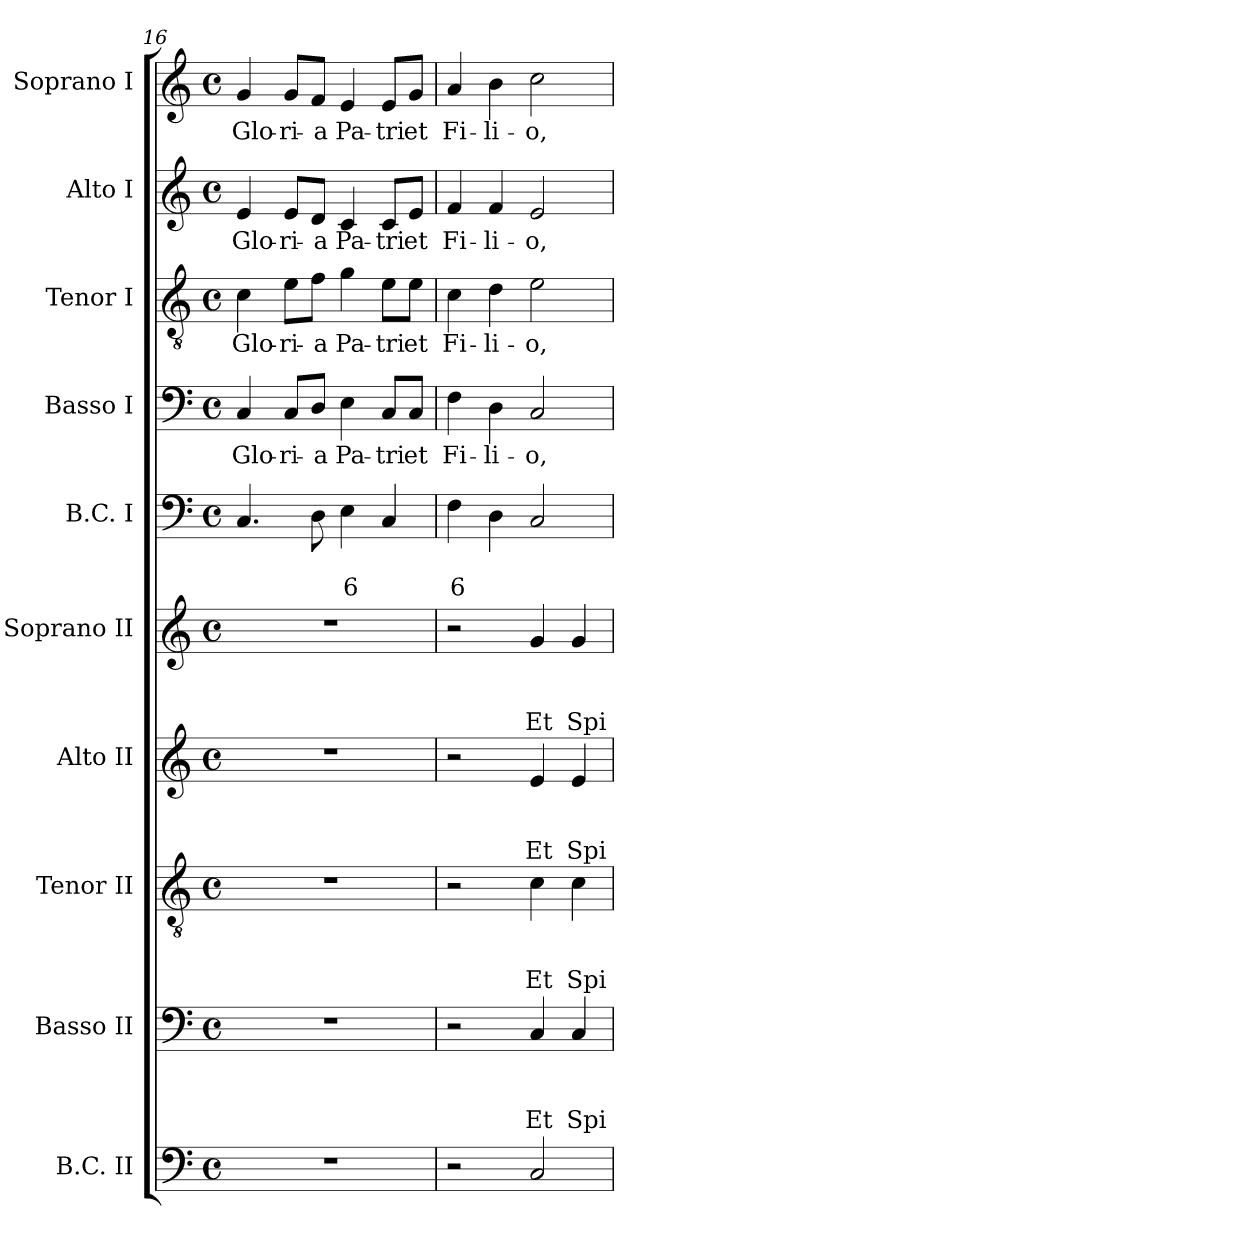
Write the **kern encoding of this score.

**kern	**kern	**text	**text	**text	**kern	**text	**text	**text	**kern	**text	**text	**text	**kern	**text	**text	**text	**kern	**text	**text	**kern	**text	**kern	**text	**kern	**text	**kern	**text
*part10	*part9	*part9	*part9	*part9	*part8	*part8	*part8	*part8	*part7	*part7	*part7	*part7	*part6	*part6	*part6	*part6	*part5	*part5	*part5	*part4	*part4	*part3	*part3	*part2	*part2	*part1	*part1
*staff10	*staff9	*staff9	*staff9	*staff9	*staff8	*staff8	*staff8	*staff8	*staff7	*staff7	*staff7	*staff7	*staff6	*staff6	*staff6	*staff6	*staff5	*staff5	*staff5	*staff4	*staff4	*staff3	*staff3	*staff2	*staff2	*staff1	*staff1
*I"B.C. II	*I"Basso II	*	*	*	*I"Tenor II	*	*	*	*I"Alto II	*	*	*	*I"Soprano II	*	*	*	*I"B.C. I	*	*	*I"Basso I	*	*I"Tenor I	*	*I"Alto I	*	*I"Soprano I	*
*I'BC2	*I'B 2	*	*	*	*I'T 2	*	*	*	*I'A 2	*	*	*	*I'S 2	*	*	*	*I'BC1	*	*	*I'B 1	*	*I'T 1	*	*I'A 1	*	*I'S 1	*
!!LO:PB:g=z
*clefF4	*clefF4	*	*	*	*clefGv2	*	*	*	*clefG2	*	*	*	*clefG2	*	*	*	*clefF4	*	*	*clefF4	*	*clefGv2	*	*clefG2	*	*clefG2	*
*k[]	*k[]	*	*	*	*k[]	*	*	*	*k[]	*	*	*	*k[]	*	*	*	*k[]	*	*	*k[]	*	*k[]	*	*k[]	*	*k[]	*
*C:	*C:	*	*	*	*C:	*	*	*	*C:	*	*	*	*C:	*	*	*	*C:	*	*	*C:	*	*C:	*	*C:	*	*C:	*
*M4/4	*M4/4	*	*	*	*M4/4	*	*	*	*M4/4	*	*	*	*M4/4	*	*	*	*M4/4	*	*	*M4/4	*	*M4/4	*	*M4/4	*	*M4/4	*
*met(c)	*met(c)	*	*	*	*met(c)	*	*	*	*met(c)	*	*	*	*met(c)	*	*	*	*met(c)	*	*	*met(c)	*	*met(c)	*	*met(c)	*	*met(c)	*
=16	=16	=16	=16	=16	=16	=16	=16	=16	=16	=16	=16	=16	=16	=16	=16	=16	=16	=16	=16	=16	=16	=16	=16	=16	=16	=16	=16
!	!	!	!	!	!	!	!	!	!	!	!	!	!	!	!	!	!	!	!	!	!LO:LY:b	!	!	!	!	!	!
!	!	!	!	!	!	!	!	!	!	!	!	!	!	!	!	!	!	!	!	!	!	!	!LO:LY:b	!	!	!	!
!	!	!	!	!	!	!	!	!	!	!	!	!	!	!	!	!	!	!	!	!	!	!	!	!	!LO:LY:b	!	!
!	!	!	!	!	!	!	!	!	!	!	!	!	!	!	!	!	!	!	!	!	!	!	!	!	!	!	!LO:LY:b
1r	1r	.	.	.	1r	.	.	.	1r	.	.	.	1r	.	.	.	4.C/	.	.	4C/	Glo-	4c\	Glo-	4e/	Glo-	4g/	Glo-
!	!	!	!	!	!	!	!	!	!	!	!	!	!	!	!	!	!	!	!	!	!LO:LY:b	!	!	!	!	!	!
!	!	!	!	!	!	!	!	!	!	!	!	!	!	!	!	!	!	!	!	!	!	!	!LO:LY:b	!	!	!	!
!	!	!	!	!	!	!	!	!	!	!	!	!	!	!	!	!	!	!	!	!	!	!	!	!	!LO:LY:b	!	!
!	!	!	!	!	!	!	!	!	!	!	!	!	!	!	!	!	!	!	!	!	!	!	!	!	!	!	!LO:LY:b
.	.	.	.	.	.	.	.	.	.	.	.	.	.	.	.	.	.	.	.	8C/L	-ri-	8e\L	-ri-	8e/L	-ri-	8g/L	-ri-
!	!	!	!	!	!	!	!	!	!	!	!	!	!	!	!	!	!	!	!	!	!LO:LY:b	!	!	!	!	!	!
!	!	!	!	!	!	!	!	!	!	!	!	!	!	!	!	!	!	!	!	!	!	!	!LO:LY:b	!	!	!	!
!	!	!	!	!	!	!	!	!	!	!	!	!	!	!	!	!	!	!	!	!	!	!	!	!	!LO:LY:b	!	!
!	!	!	!	!	!	!	!	!	!	!	!	!	!	!	!	!	!	!	!	!	!	!	!	!	!	!	!LO:LY:b
.	.	.	.	.	.	.	.	.	.	.	.	.	.	.	.	.	8D\	.	.	8D/J	-a	8f\J	-a	8d/J	-a	8f/J	-a
!	!	!	!	!	!	!	!	!	!	!	!	!	!	!	!	!	!	!	!LO:LY:b	!	!	!	!	!	!	!	!
!	!	!	!	!	!	!	!	!	!	!	!	!	!	!	!	!	!	!	!	!	!LO:LY:b	!	!	!	!	!	!
!	!	!	!	!	!	!	!	!	!	!	!	!	!	!	!	!	!	!	!	!	!	!	!LO:LY:b	!	!	!	!
!	!	!	!	!	!	!	!	!	!	!	!	!	!	!	!	!	!	!	!	!	!	!	!	!	!LO:LY:b	!	!
!	!	!	!	!	!	!	!	!	!	!	!	!	!	!	!	!	!	!	!	!	!	!	!	!	!	!	!LO:LY:b
.	.	.	.	.	.	.	.	.	.	.	.	.	.	.	.	.	4E\	.	6	4E\	Pa-	4g\	Pa-	4c/	Pa-	4e/	Pa-
!	!	!	!	!	!	!	!	!	!	!	!	!	!	!	!	!	!	!	!	!	!LO:LY:b	!	!	!	!	!	!
!	!	!	!	!	!	!	!	!	!	!	!	!	!	!	!	!	!	!	!	!	!	!	!LO:LY:b	!	!	!	!
!	!	!	!	!	!	!	!	!	!	!	!	!	!	!	!	!	!	!	!	!	!	!	!	!	!LO:LY:b	!	!
!	!	!	!	!	!	!	!	!	!	!	!	!	!	!	!	!	!	!	!	!	!	!	!	!	!	!	!LO:LY:b
.	.	.	.	.	.	.	.	.	.	.	.	.	.	.	.	.	4C/	.	.	8C/L	-tri	8e\L	-tri	8c/L	-tri	8e/L	-tri
!	!	!	!	!	!	!	!	!	!	!	!	!	!	!	!	!	!	!	!	!	!LO:LY:b	!	!	!	!	!	!
!	!	!	!	!	!	!	!	!	!	!	!	!	!	!	!	!	!	!	!	!	!	!	!LO:LY:b	!	!	!	!
!	!	!	!	!	!	!	!	!	!	!	!	!	!	!	!	!	!	!	!	!	!	!	!	!	!LO:LY:b	!	!
!	!	!	!	!	!	!	!	!	!	!	!	!	!	!	!	!	!	!	!	!	!	!	!	!	!	!	!LO:LY:b
.	.	.	.	.	.	.	.	.	.	.	.	.	.	.	.	.	.	.	.	8C/J	et	8e\J	et	8e/J	et	8g/J	et
=17	=17	=17	=17	=17	=17	=17	=17	=17	=17	=17	=17	=17	=17	=17	=17	=17	=17	=17	=17	=17	=17	=17	=17	=17	=17	=17	=17
!	!	!	!	!	!	!	!	!	!	!	!	!	!	!	!	!	!	!	!LO:LY:b	!	!	!	!	!	!	!	!
!	!	!	!	!	!	!	!	!	!	!	!	!	!	!	!	!	!	!	!	!	!LO:LY:b	!	!	!	!	!	!
!	!	!	!	!	!	!	!	!	!	!	!	!	!	!	!	!	!	!	!	!	!	!	!LO:LY:b	!	!	!	!
!	!	!	!	!	!	!	!	!	!	!	!	!	!	!	!	!	!	!	!	!	!	!	!	!	!LO:LY:b	!	!
!	!	!	!	!	!	!	!	!	!	!	!	!	!	!	!	!	!	!	!	!	!	!	!	!	!	!	!LO:LY:b
2r	2r	.	.	.	2r	.	.	.	2r	.	.	.	2r	.	.	.	4F\	.	6	4F\	Fi-	4c\	Fi-	4f/	Fi-	4a/	Fi-
!	!	!	!	!	!	!	!	!	!	!	!	!	!	!	!	!	!	!	!	!	!LO:LY:b	!	!	!	!	!	!
!	!	!	!	!	!	!	!	!	!	!	!	!	!	!	!	!	!	!	!	!	!	!	!LO:LY:b	!	!	!	!
!	!	!	!	!	!	!	!	!	!	!	!	!	!	!	!	!	!	!	!	!	!	!	!	!	!LO:LY:b	!	!
!	!	!	!	!	!	!	!	!	!	!	!	!	!	!	!	!	!	!	!	!	!	!	!	!	!	!	!LO:LY:b
.	.	.	.	.	.	.	.	.	.	.	.	.	.	.	.	.	4D\	.	.	4D\	-li-	4d\	-li-	4f/	-li-	4b\	-li-
!	!	!	!	!LO:LY:b	!	!	!	!	!	!	!	!	!	!	!	!	!	!	!	!	!	!	!	!	!	!	!
!	!	!	!	!	!	!	!	!LO:LY:b	!	!	!	!	!	!	!	!	!	!	!	!	!	!	!	!	!	!	!
!	!	!	!	!	!	!	!	!	!	!	!	!LO:LY:b	!	!	!	!	!	!	!	!	!	!	!	!	!	!	!
!	!	!	!	!	!	!	!	!	!	!	!	!	!	!	!	!LO:LY:b	!	!	!	!	!	!	!	!	!	!	!
!	!	!	!	!	!	!	!	!	!	!	!	!	!	!	!	!	!	!	!	!	!LO:LY:b	!	!	!	!	!	!
!	!	!	!	!	!	!	!	!	!	!	!	!	!	!	!	!	!	!	!	!	!	!	!LO:LY:b	!	!	!	!
!	!	!	!	!	!	!	!	!	!	!	!	!	!	!	!	!	!	!	!	!	!	!	!	!	!LO:LY:b	!	!
!	!	!	!	!	!	!	!	!	!	!	!	!	!	!	!	!	!	!	!	!	!	!	!	!	!	!	!LO:LY:b
2C/	4C/	.	.	Et	4c\	.	.	Et	4e/	.	.	Et	4g/	.	.	Et	2C/	.	.	2C/	-o,	2e\	-o,	2e/	-o,	2cc\	-o,
!	!	!	!	!LO:LY:b	!	!	!	!	!	!	!	!	!	!	!	!	!	!	!	!	!	!	!	!	!	!	!
!	!	!	!	!	!	!	!	!LO:LY:b	!	!	!	!	!	!	!	!	!	!	!	!	!	!	!	!	!	!	!
!	!	!	!	!	!	!	!	!	!	!	!	!LO:LY:b	!	!	!	!	!	!	!	!	!	!	!	!	!	!	!
!	!	!	!	!	!	!	!	!	!	!	!	!	!	!	!	!LO:LY:b	!	!	!	!	!	!	!	!	!	!	!
.	4C/	.	.	Spi-	4c\	.	.	Spi-	4e/	.	.	Spi-	4g/	.	.	Spi-	.	.	.	.	.	.	.	.	.	.	.
=	=	=	=	=	=	=	=	=	=	=	=	=	=	=	=	=	=	=	=	=	=	=	=	=	=	=	=
*-	*-	*-	*-	*-	*-	*-	*-	*-	*-	*-	*-	*-	*-	*-	*-	*-	*-	*-	*-	*-	*-	*-	*-	*-	*-	*-	*-
